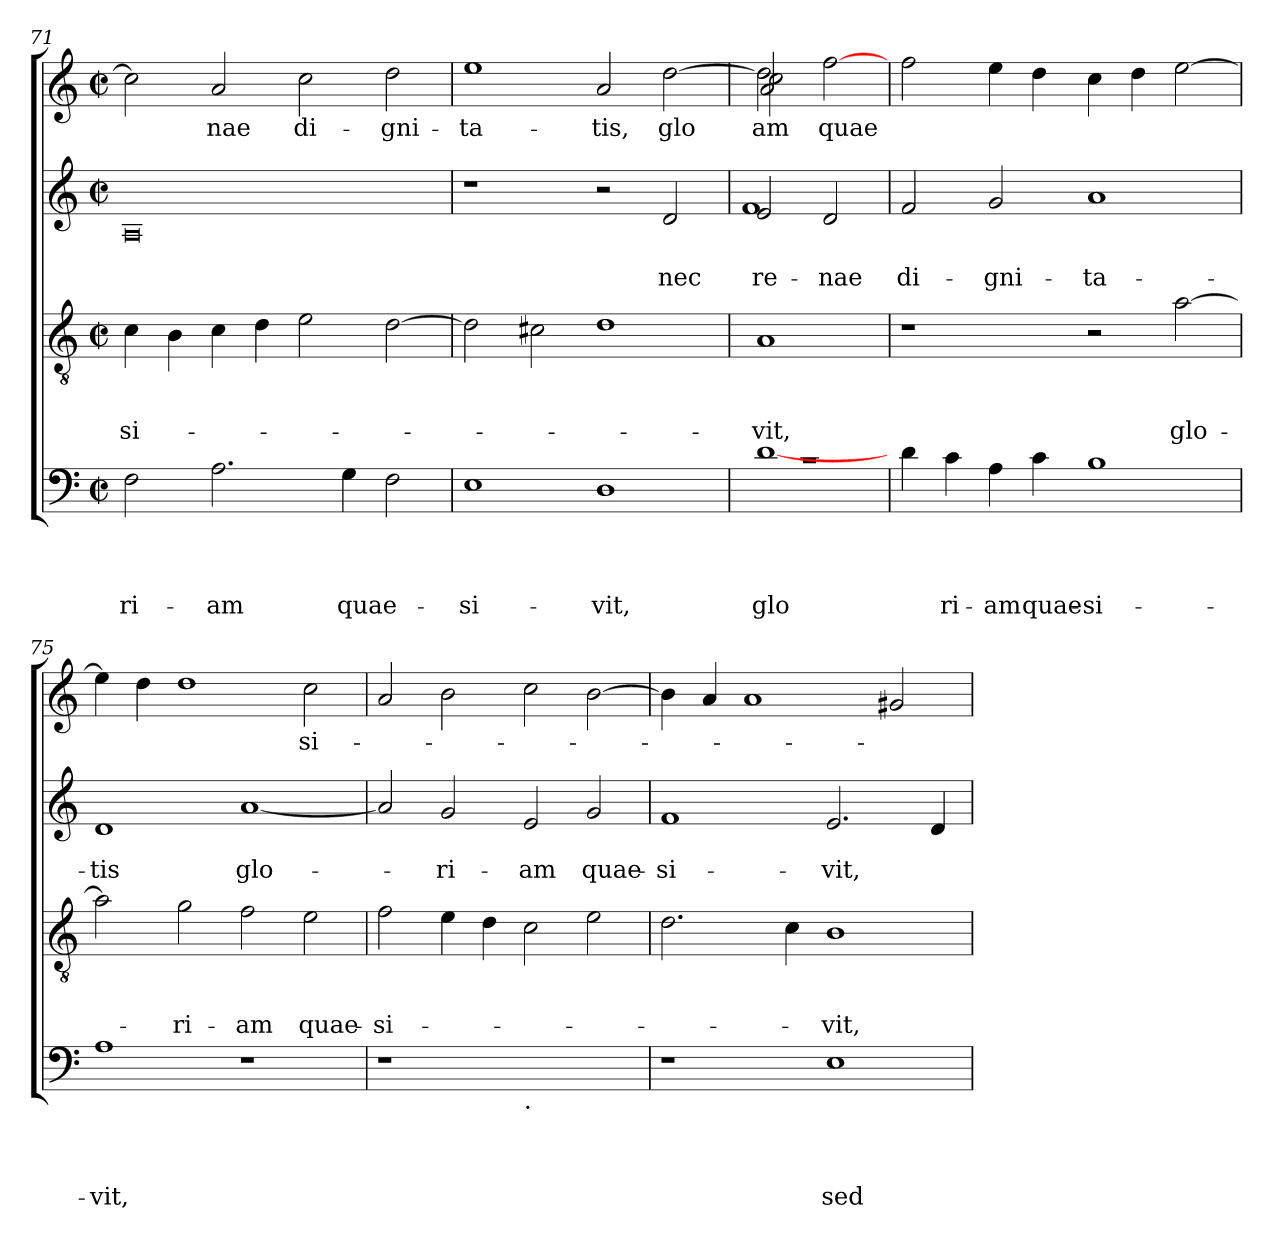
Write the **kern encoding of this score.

**kern	**text	**text	**text	**text	**kern	**text	**text	**text	**kern	**text	**text	**kern	**text
*part4	*part4	*part4	*part4	*part4	*part3	*part3	*part3	*part3	*part2	*part2	*part2	*part1	*part1
*staff4	*staff4	*staff4	*staff4	*staff4	*staff3	*staff3	*staff3	*staff3	*staff2	*staff2	*staff2	*staff1	*staff1
*clefF4	*	*	*	*	*clefGv2	*	*	*	*clefG2	*	*	*clefG2	*
*k[]	*	*	*	*	*k[]	*	*	*	*k[]	*	*	*k[]	*
*C:	*	*	*	*	*C:	*	*	*	*C:	*	*	*C:	*
*M2/2	*	*	*	*	*M2/2	*	*	*	*M2/2	*	*	*M2/2	*
*met(c|)	*	*	*	*	*met(c|)	*	*	*	*met(c|)	*	*	*met(c|)	*
=71	=71	=71	=71	=71	=71	=71	=71	=71	=71	=71	=71	=71	=71
!	!	!	!	!LO:LY:b	!	!	!	!LO:LY:b	!	!	!	!	!
2F\	.	.	.	-ri-	4c\	.	.	-si-	0A	.	.	2cc\]	.
.	.	.	.	.	4B\	.	.	.	.	.	.	.	.
!	!	!	!	!LO:LY:b	!	!	!	!	!	!	!	!	!LO:LY:b
2.A\	.	.	.	-am	4c\	.	.	.	.	.	.	2a/	-nae
.	.	.	.	.	4d\	.	.	.	.	.	.	.	.
!	!	!	!	!	!	!	!	!	!	!	!	!	!LO:LY:b
.	.	.	.	.	2e\	.	.	.	.	.	.	2cc\	di-
!	!	!	!	!LO:LY:b	!	!	!	!	!	!	!	!	!
4G\	.	.	.	quae-	.	.	.	.	.	.	.	.	.
!	!	!	!	!	!	!	!	!	!	!	!	!	!LO:LY:b
2F\	.	.	.	.	[>2d\	.	.	.	.	.	.	2dd\	-gni-
=72	=72	=72	=72	=72	=72	=72	=72	=72	=72	=72	=72	=72	=72
!	!	!	!	!LO:LY:b	!	!	!	!	!	!	!	!	!LO:LY:b
1E	.	.	.	-si-	2d\]	.	.	.	1r	.	.	1ee	-ta-
.	.	.	.	.	2c#\	.	.	.	.	.	.	.	.
!	!	!	!	!LO:LY:b	!	!	!	!	!	!	!	!	!LO:LY:b
1D	.	.	.	-vit,	1d	.	.	.	2r	.	.	2a/	-tis,
!	!	!	!	!	!	!	!	!	!	!	!LO:LY:b	!	!LO:LY:b
.	.	.	.	.	.	.	.	.	2d/	.	-nec	[<2dd\	glo
!!LO:LB:g=z
=73	=73	=73	=73	=73	=73	=73	=73	=73	=73	=73	=73	=73	=73
*^	*	*	*	*	*	*	*	*	*	*	*	*	*
!	!	!	!	!	!LO:LY:b	!	!	!	!LO:LY:b	!	!	!LO:LY:b	!	!
*	*	*	*	*	*	*	*	*	*	*^	*	*	*	*
!	!	!	!	!	!	!	!	!	!	!	!	!	!LO:LY:b	!	!LO:LY:b
*	*	*	*	*	*	*	*	*	*	*	*	*	*	*^	*
*	*	*	*	*	*	*	*	*	*	*	*	*	*	*	*^	*
!	!	!	!	!	!	!	!	!	!	!	!	!	!	!	!	!	!LO:LY:b:rj
1rc	[>1d	.	.	.	glo-	1A	.	.	-vit,	2e/	1f	.	re-	2dd\]	2cc\	2a/	-am
!	!	!	!	!	!	!	!	!	!	!	!	!	!LO:LY:b	!	!	!	!LO:LY:b
.	.	.	.	.	.	.	.	.	.	2d/	.	.	-nae	2ryy	2ryy	[>2ff\	quae-
*v	*v	*	*	*	*	*	*	*	*	*v	*v	*	*	*	*	*	*
=74	=74	=74	=74	=74	=74	=74	=74	=74	=74	=74	=74	=74	=74	=74	=74
!	!	!	!	!	!	!	!	!	!	!	!LO:LY:b	!	!	!	!
*	*	*	*	*	*	*	*	*	*	*	*	*v	*v	*v	*
4d\	.	.	.	.	1r	.	.	.	2f/	.	-di-	2ff\	.
!	!	!	!	!LO:LY:b	!	!	!	!	!	!	!	!	!
4c\	.	.	.	-ri-	.	.	.	.	.	.	.	.	.
!	!	!	!	!LO:LY:b	!	!	!	!	!	!	!LO:LY:b	!	!
4A\	.	.	.	-am	.	.	.	.	2g/	.	-gni-	4ee\	.
!	!	!	!	!LO:LY:b	!	!	!	!	!	!	!	!	!
4c\	.	.	.	quae-	.	.	.	.	.	.	.	4dd\	.
!	!	!	!	!LO:LY:b:rj	!	!	!	!	!	!	!LO:LY:b	!	!
1B	.	.	.	-si-	2r	.	.	.	1a	.	-ta-	4cc\	.
.	.	.	.	.	.	.	.	.	.	.	.	4dd\	.
!	!	!	!	!	!	!	!	!LO:LY:b	!	!	!	!	!
.	.	.	.	.	[>2a\	.	.	glo-	.	.	.	[>2ee\	.
=75	=75	=75	=75	=75	=75	=75	=75	=75	=75	=75	=75	=75	=75
!	!	!	!	!LO:LY:b	!	!	!	!	!	!	!LO:LY:b	!	!
1A	.	.	.	-vit,	2a\]	.	.	.	1d	.	-tis	4ee\]	.
.	.	.	.	.	.	.	.	.	.	.	.	4dd\	.
!	!	!	!	!	!	!	!	!LO:LY:b	!	!	!	!	!
.	.	.	.	.	2g\	.	.	-ri-	.	.	.	1dd	.
!	!	!	!	!	!	!	!	!LO:LY:b:rj	!	!	!LO:LY:b	!	!
1r	.	.	.	.	2f\	.	.	-am	[<1a	.	glo-	.	.
!	!	!	!	!	!	!	!	!LO:LY:b	!	!	!	!	!LO:LY:b
.	.	.	.	.	2e\	.	.	quae-	.	.	.	2cc\	-si-
=76	=76	=76	=76	=76	=76	=76	=76	=76	=76	=76	=76	=76	=76
!	!	!	!	!	!	!	!	!LO:LY:b	!	!	!	!	!
1r	.	.	.	.	2f\	.	.	-si-	2a/]	.	.	2a/	.
!	!	!	!	!	!	!	!	!	!	!	!LO:LY:b	!	!
.	.	.	.	.	4e\	.	.	.	2g/	.	-ri-	2b\	.
.	.	.	.	.	4d\	.	.	.	.	.	.	.	.
!LO:TX:b:t=.	!	!	!	!	!	!	!	!	!	!	!	!	!
!	!	!	!	!	!	!	!	!	!	!	!LO:LY:b	!	!
1ryy	.	.	.	.	2c\	.	.	.	2e/	.	-am	2cc\	.
!	!	!	!	!	!	!	!	!	!	!	!LO:LY:b	!	!
.	.	.	.	.	2e\	.	.	.	2g/	.	quae-	[>2b\	.
=77	=77	=77	=77	=77	=77	=77	=77	=77	=77	=77	=77	=77	=77
!	!	!	!	!	!	!	!	!	!	!	!LO:LY:b	!	!
1r	.	.	.	.	2.d\	.	.	.	1f	.	-si-	4b\]	.
.	.	.	.	.	.	.	.	.	.	.	.	4a/	.
.	.	.	.	.	.	.	.	.	.	.	.	1a	.
.	.	.	.	.	4c\	.	.	.	.	.	.	.	.
!	!	!	!	!LO:LY:b	!	!	!	!LO:LY:b	!	!	!LO:LY:b	!	!
1E	.	.	.	sed	1B	.	.	-vit,	2.e/	.	-vit,	.	.
.	.	.	.	.	.	.	.	.	.	.	.	2g#/	.
.	.	.	.	.	.	.	.	.	4d/	.	.	.	.
=	=	=	=	=	=	=	=	=	=	=	=	=	=
*-	*-	*-	*-	*-	*-	*-	*-	*-	*-	*-	*-	*-	*-
